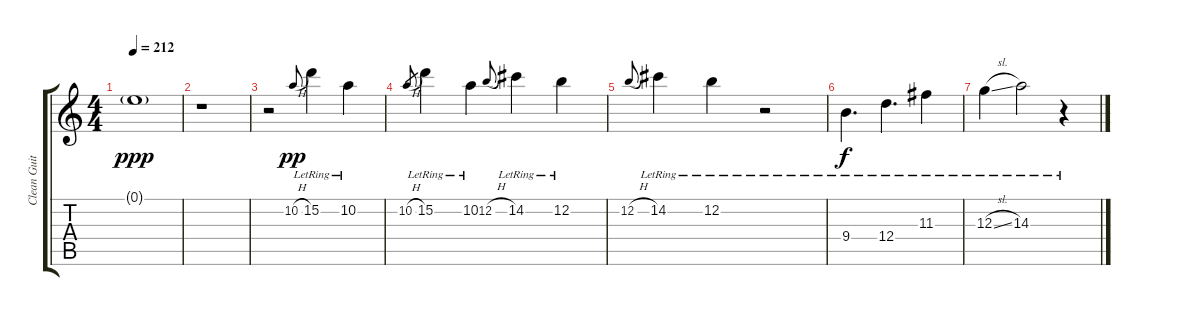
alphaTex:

\track ("Clean Guitar" "Clean Guit") {instrument distortionguitar}
\staff {score tabs}
\tuning (E4 B3 G3 D3 A2 E2) {hide}
\ts (4 4)
\tempo 212
\clef g2
\ks c
0.1{g}.1{dy ppp} |
r.1{volume 12 balance 10} |
r.2 10.2{h}.8{gr onbeat dy pp} 15.2{lr}.4 10.2{lr}.4 |
10.2{h}.8{gr} 15.2{lr}.4 10.2{lr}.4 12.2{h}.8{gr onbeat} 14.2{lr}.4 12.2{lr}.4 |
12.2{h}.8{gr onbeat} 14.2{lr}.4 12.2{lr}.4 r.2 |
9.4{lr}.4{d dy f} 12.4{lr}.4{d} 11.3{lr}.4 |
12.3{sl lr}.4 14.3{lr}.2 r.4
